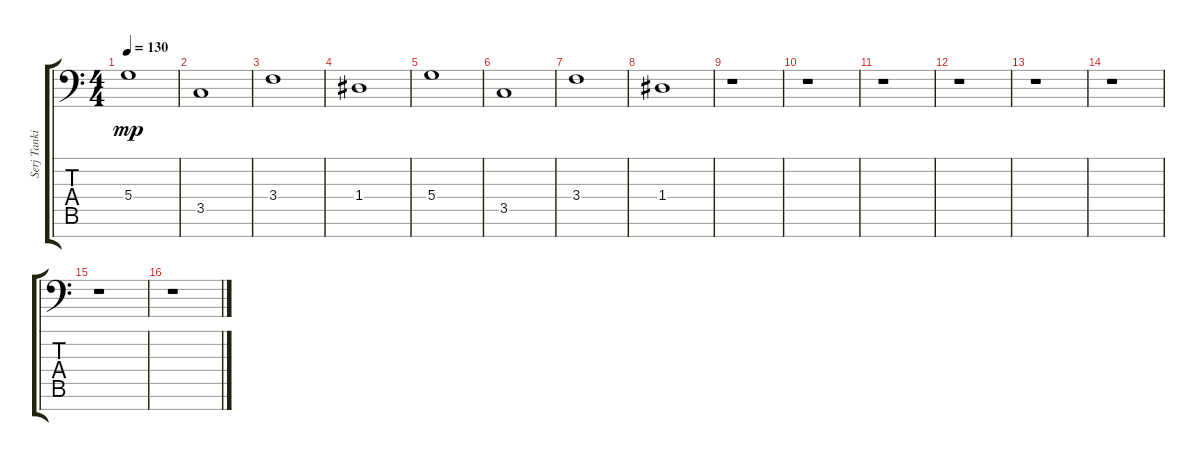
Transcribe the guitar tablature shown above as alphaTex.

\track ("Serj Tankian" "Serj Tanki") {instrument cello}
\staff {score tabs}
\tuning (E4 B3 G3 D3 A2 E2 A1) {hide}
\ts (4 4)
\tempo 130
\clef f4
\ks c
5.4.1{dy mp} |
3.5.1 |
3.4.1 |
1.4.1 |
5.4.1 |
3.5.1 |
3.4.1 |
1.4.1 |
r.1 |
r.1 |
r.1 |
r.1 |
r.1 |
r.1 |
r.1 |
r.1
